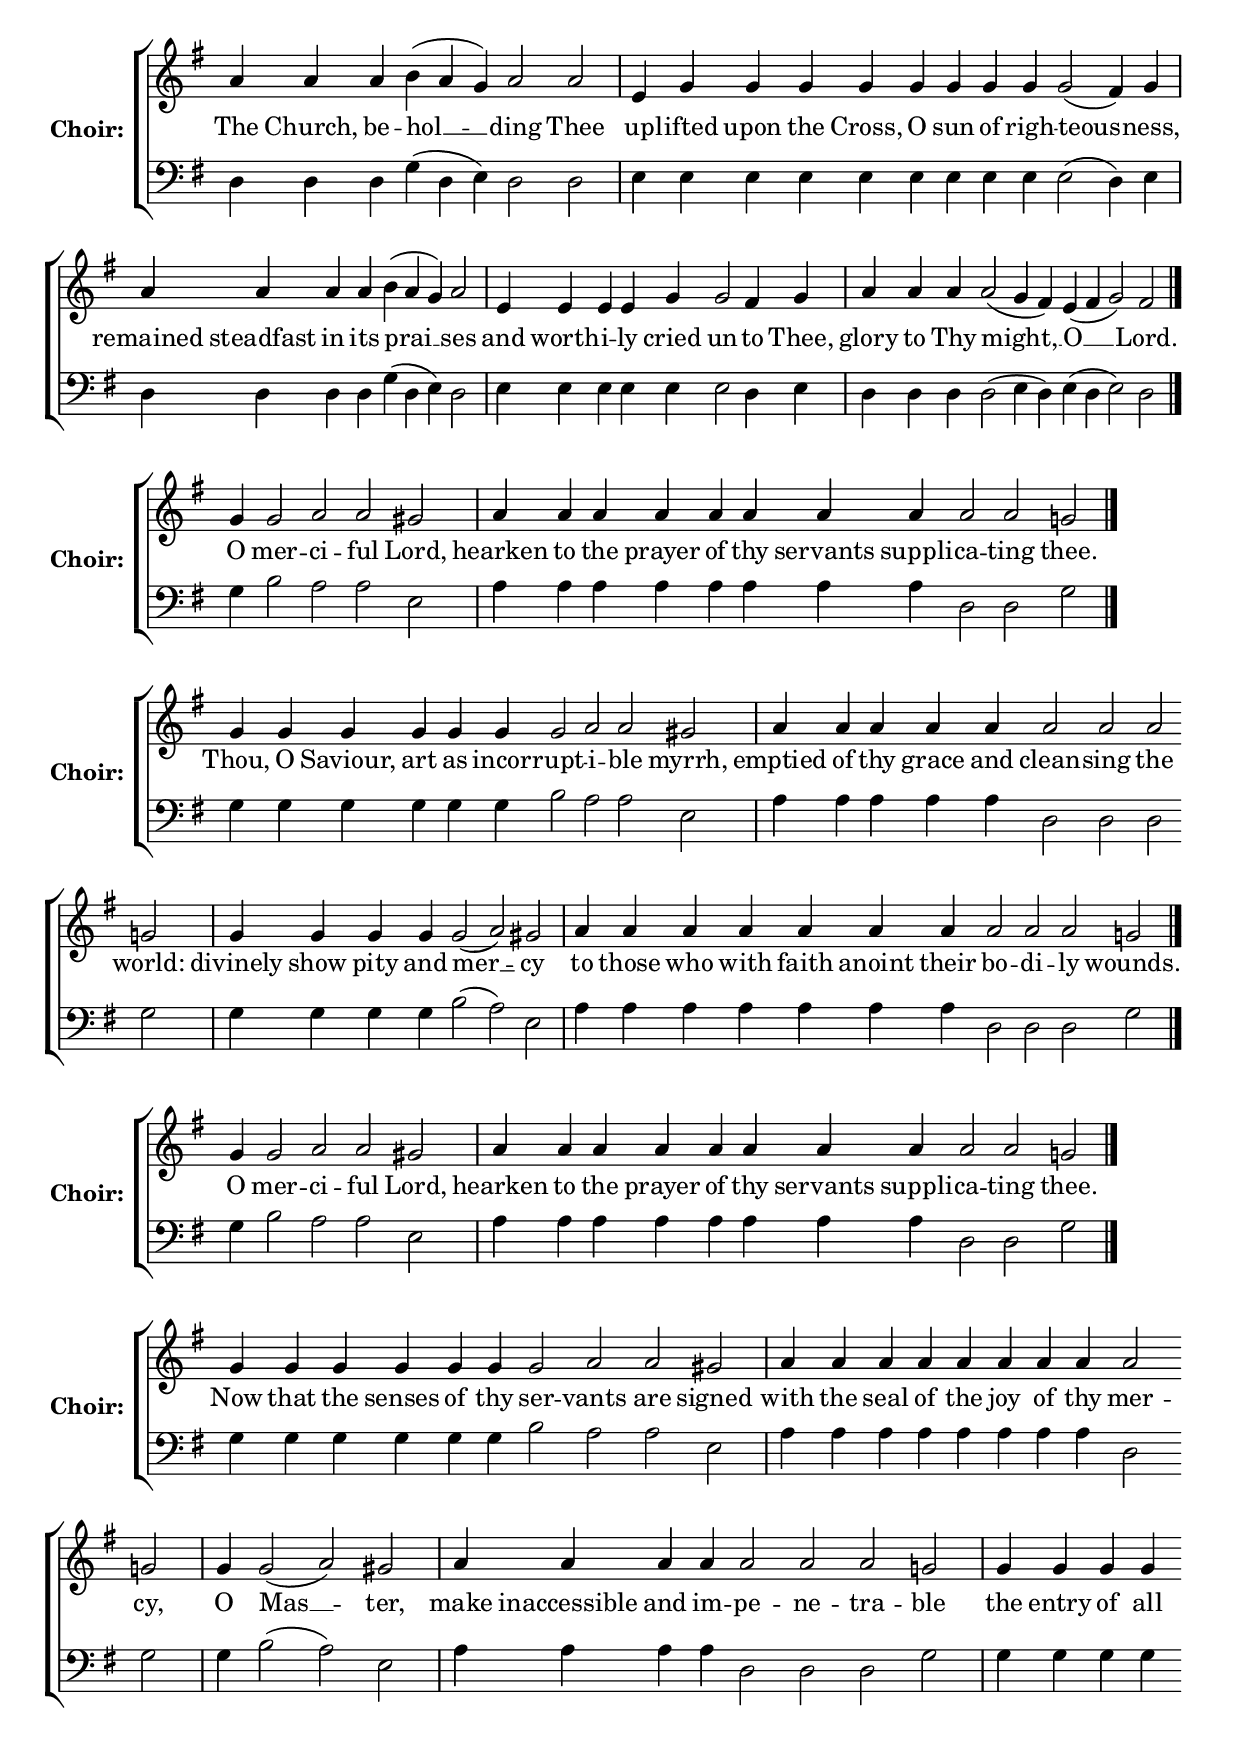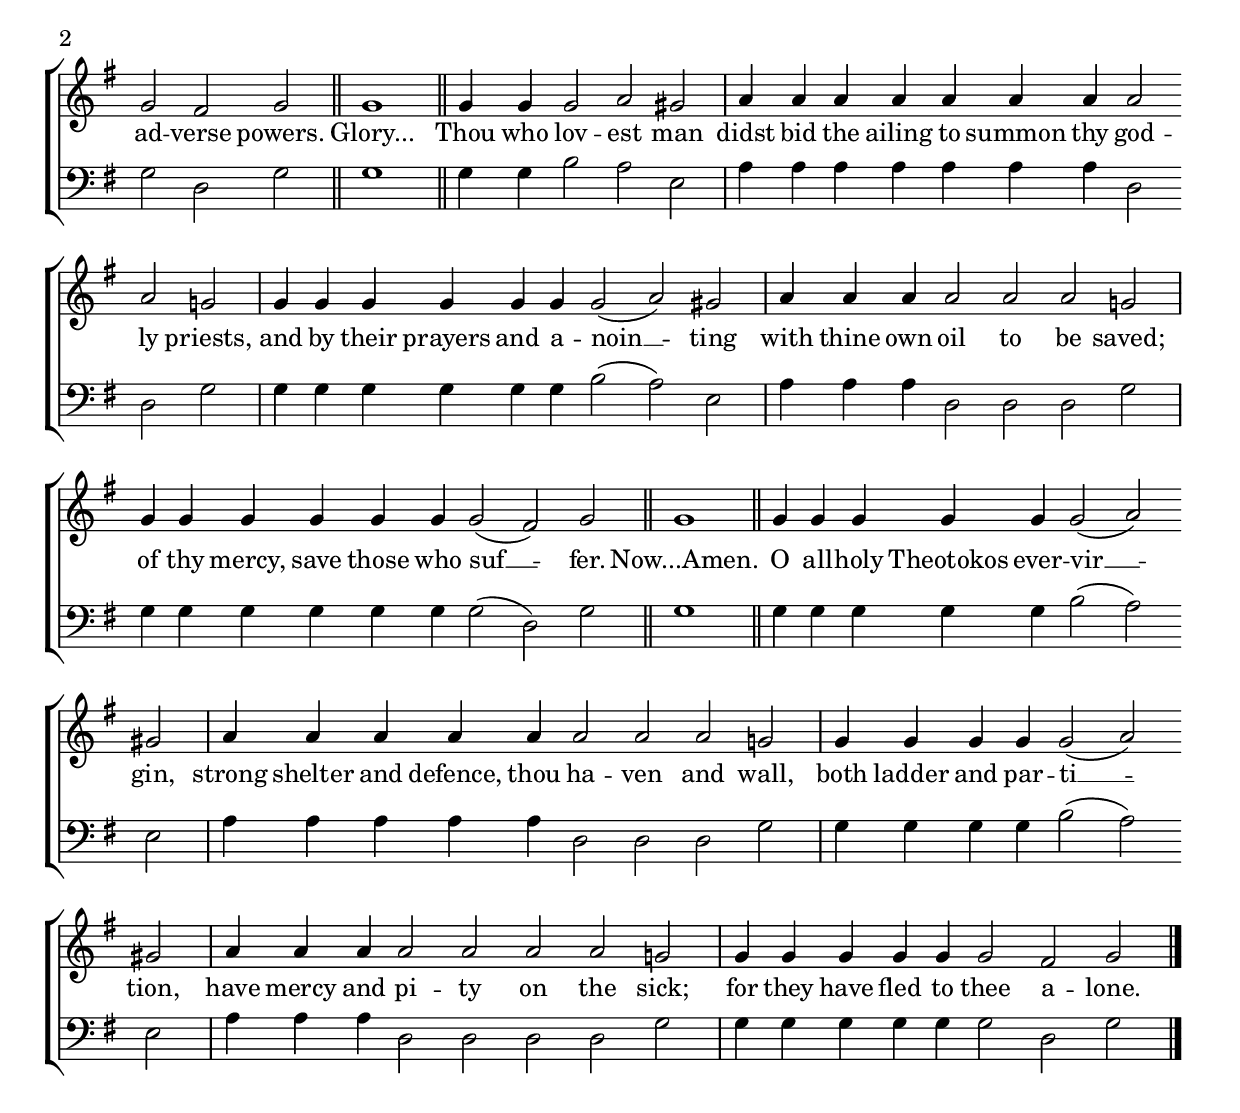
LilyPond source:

\version "2.16.2"

% =======================
% Global Variables
% =======================
alignleft = \once \override LyricText #'self-alignment-X = #-1

% =======================
% Score for Ode 4
% =======================
%
% voices
%
Sop = {
	\bar "" a'4 \bar "" a'4 \bar "" a'4 \bar "" b'4 ( a'4 g'4 ) \bar "" a'2 \bar "" a'2 \bar "|" e'4 \bar "" g'4 \bar "" g'4 \bar "" g'4 \bar "" g'4 \bar "" g'4 \bar "" g'4 \bar "" g'4 \bar "" g'4 \bar "" g'2 ( fis'4 ) \bar "" g'4 \bar "|" a'4 \bar "" a'4 \bar "" a'4 \bar "" a'4 \bar "" b'4 ( a'4 g'4 ) \bar "" a'2 \bar "|" e'4 \bar "" e'4 \bar "" e'4 \bar "" e'4 \bar "" g'4 \bar "" g'2 \bar "" fis'4 \bar "" g'4 \bar "|" a'4 \bar "" a'4 \bar "" a'4 \bar "" a'2 ( g'4 fis'4 ) \bar "" e'4 ( fis'4 g'2 ) \bar "" fis'2 \bar "|." 
}

Bass = {
	\bar "" d4 \bar "" d4 \bar "" d4 \bar "" g4 ( d4 e4 ) \bar "" d2 \bar "" d2 \bar "|" e4 \bar "" e4 \bar "" e4 \bar "" e4 \bar "" e4 \bar "" e4 \bar "" e4 \bar "" e4 \bar "" e4 \bar "" e2 ( d4 ) \bar "" e4 \bar "|" d4 \bar "" d4 \bar "" d4 \bar "" d4 \bar "" g4 ( d4 e4 ) \bar "" d2 \bar "|" e4 \bar "" e4 \bar "" e4 \bar "" e4 \bar "" e4 \bar "" e2 \bar "" d4 \bar "" e4 \bar "|" d4 \bar "" d4 \bar "" d4 \bar "" d2 ( e4 d4 ) \bar "" e4 ( d4 e2 ) \bar "" d2 \bar "|." 
}


% =======================
% Lyrics
% =======================
words = \lyricmode {
	The Church, be -- 
	hol __ __ 
	-- ding Thee 
	up -- 
	lifted upon the Cross, O sun of righ 
	-- teous __ 
	-- ness, 
	remained steadfast in its 
	prai __ __ 
	ses 
	and worth -- i -- ly 
	cried 
	un -- 
	to 
	Thee, 
	glory to Thy 
	might, __ __ 
	O __ __ 
	Lord. 
}

\score {

% This produces a lilypond error, but still seems to render OK, so...
\header { title = "Ode 4" }

  \new ChoirStaff \with {
    instrumentName = \markup \bold "Choir:"
  }
  <<
    #(set-accidental-style 'neo-modern 'Score)
    \new Staff {
      \key g \major
      \cadenzaOn
      <<{
	  \new Voice = "Sop" {
	    %\voiceOne
	    \Sop
	  }
	}>>
    }
    \new Lyrics \lyricsto "Sop" { \words }
    \new Staff {
      \key g \major
      \clef bass
      \cadenzaOn
      <<{
	  \new Voice = "Bass" {
	    %\voiceOne
	    \Bass
	  }
	}>>
    }
  >>
}

%
% voices
%
Sop = {
	\bar "" g'4 \bar "" g'2 \bar "" a'2 \bar "" a'2 \bar "" gis' \bar "|" a'4 \bar "" a'4 \bar "" a'4 \bar "" a'4 \bar "" a'4 \bar "" a'4 \bar "" a'4 \bar "" a'4 \bar "" a'2 \bar "" a'2 \bar "" g'2 \bar "|." 
}

Bass = {
	\bar "" g4 \bar "" b2 \bar "" a2 \bar "" a2 \bar "" e2 \bar "|" a4 \bar "" a4 \bar "" a4 \bar "" a4 \bar "" a4 \bar "" a4 \bar "" a4 \bar "" a4 \bar "" d2 \bar "" d2 \bar "" g2 \bar "|." 
}


% =======================
% Lyrics
% =======================
words = \lyricmode {
	O 
	mer -- 
	ci -- ful 
	Lord, 
	hearken to the prayer of thy servants suppli 
	-- ca -- ting 
	thee. 
}

\score {


  \new ChoirStaff \with {
    instrumentName = \markup \bold "Choir:"
  }
  <<
    #(set-accidental-style 'neo-modern 'Score)
    \new Staff {
      \key g \major
      \cadenzaOn
      <<{
	  \new Voice = "Sop" {
	    %\voiceOne
	    \Sop
	  }
	}>>
    }
    \new Lyrics \lyricsto "Sop" { \words }
    \new Staff {
      \key g \major
      \clef bass
      \cadenzaOn
      <<{
	  \new Voice = "Bass" {
	    %\voiceOne
	    \Bass
	  }
	}>>
    }
  >>
}

%
% voices
%
Sop = {
	\bar "" g'4 \bar "" g'4 \bar "" g'4 \bar "" g'4 \bar "" g'4 \bar "" g'4 \bar "" g'2 \bar "" a'2 \bar "" a'2 \bar "" gis' \bar "|" a'4 \bar "" a'4 \bar "" a'4 \bar "" a'4 \bar "" a'4 \bar "" a'2 \bar "" a'2 \bar "" a'2 \bar "" g'2 \bar "|" g'4 \bar "" g'4 \bar "" g'4 \bar "" g'4 \bar "" g'2 ( a'2 ) \bar "" gis' \bar "|" a'4 \bar "" a'4 \bar "" a'4 \bar "" a'4 \bar "" a'4 \bar "" a'4 \bar "" a'4 \bar "" a'2 \bar "" a'2 \bar "" a'2 \bar "" g'2 \bar "|." 
}

Bass = {
	\bar "" g4 \bar "" g4 \bar "" g4 \bar "" g4 \bar "" g4 \bar "" g4 \bar "" b2 \bar "" a2 \bar "" a2 \bar "" e2 \bar "|" a4 \bar "" a4 \bar "" a4 \bar "" a4 \bar "" a4 \bar "" d2 \bar "" d2 \bar "" d2 \bar "" g2 \bar "|" g4 \bar "" g4 \bar "" g4 \bar "" g4 \bar "" b2 ( a2 ) \bar "" e2 \bar "|" a4 \bar "" a4 \bar "" a4 \bar "" a4 \bar "" a4 \bar "" a4 \bar "" a4 \bar "" d2 \bar "" d2 \bar "" d2 \bar "" g2 \bar "|." 
}


% =======================
% Lyrics
% =======================
words = \lyricmode {
	Thou, O Saviour, art as incor 
	-- rupt 
	-- i -- ble 
	myrrh, 
	emptied of thy grace and 
	clean -- sing the 
	world: 
	divinely show pity and 
	mer __ 
	-- cy 
	to those who with faith anoint their 
	bo -- di -- ly 
	wounds. 
}

\score {


  \new ChoirStaff \with {
    instrumentName = \markup \bold "Choir:"
  }
  <<
    #(set-accidental-style 'neo-modern 'Score)
    \new Staff {
      \key g \major
      \cadenzaOn
      <<{
	  \new Voice = "Sop" {
	    %\voiceOne
	    \Sop
	  }
	}>>
    }
    \new Lyrics \lyricsto "Sop" { \words }
    \new Staff {
      \key g \major
      \clef bass
      \cadenzaOn
      <<{
	  \new Voice = "Bass" {
	    %\voiceOne
	    \Bass
	  }
	}>>
    }
  >>
}

%
% voices
%
Sop = {
	\bar "" g'4 \bar "" g'2 \bar "" a'2 \bar "" a'2 \bar "" gis' \bar "|" a'4 \bar "" a'4 \bar "" a'4 \bar "" a'4 \bar "" a'4 \bar "" a'4 \bar "" a'4 \bar "" a'4 \bar "" a'2 \bar "" a'2 \bar "" g'2 \bar "|." 
}

Bass = {
	\bar "" g4 \bar "" b2 \bar "" a2 \bar "" a2 \bar "" e2 \bar "|" a4 \bar "" a4 \bar "" a4 \bar "" a4 \bar "" a4 \bar "" a4 \bar "" a4 \bar "" a4 \bar "" d2 \bar "" d2 \bar "" g2 \bar "|." 
}


% =======================
% Lyrics
% =======================
words = \lyricmode {
	O 
	mer -- 
	ci -- ful 
	Lord, 
	hearken to the prayer of thy servants suppli 
	-- ca -- ting 
	thee. 
}

\score {


  \new ChoirStaff \with {
    instrumentName = \markup \bold "Choir:"
  }
  <<
    #(set-accidental-style 'neo-modern 'Score)
    \new Staff {
      \key g \major
      \cadenzaOn
      <<{
	  \new Voice = "Sop" {
	    %\voiceOne
	    \Sop
	  }
	}>>
    }
    \new Lyrics \lyricsto "Sop" { \words }
    \new Staff {
      \key g \major
      \clef bass
      \cadenzaOn
      <<{
	  \new Voice = "Bass" {
	    %\voiceOne
	    \Bass
	  }
	}>>
    }
  >>
}

%
% voices
%
Sop = {
	\bar "" g'4 \bar "" g'4 \bar "" g'4 \bar "" g'4 \bar "" g'4 \bar "" g'4 \bar "" g'2 \bar "" a'2 \bar "" a'2 \bar "" gis' \bar "|" a'4 \bar "" a'4 \bar "" a'4 \bar "" a'4 \bar "" a'4 \bar "" a'4 \bar "" a'4 \bar "" a'4 \bar "" a'2 \bar "" g'2 \bar "|" g'4 \bar "" g'2 ( a'2 ) \bar "" gis' \bar "|" a'4 \bar "" a'4 \bar "" a'4 \bar "" a'4 \bar "" a'2 \bar "" a'2 \bar "" a'2 \bar "" g'2 \bar "|" g'4 \bar "" g'4 \bar "" g'4 \bar "" g'4 \bar "" g'2 \bar "" fis'2 \bar "" g' \bar "||" g'1 \bar "||" g'4 \bar "" g'4 \bar "" g'2 \bar "" a'2 \bar "" gis' \bar "|" a'4 \bar "" a'4 \bar "" a'4 \bar "" a'4 \bar "" a'4 \bar "" a'4 \bar "" a'4 \bar "" a'2 \bar "" a'2 \bar "" g'2 \bar "|" g'4 \bar "" g'4 \bar "" g'4 \bar "" g'4 \bar "" g'4 \bar "" g'4 \bar "" g'2 ( a'2 ) \bar "" gis' \bar "|" a'4 \bar "" a'4 \bar "" a'4 \bar "" a'2 \bar "" a'2 \bar "" a'2 \bar "" g'2 \bar "|" g'4 \bar "" g'4 \bar "" g'4 \bar "" g'4 \bar "" g'4 \bar "" g'4 \bar "" g'2 ( fis'2 ) \bar "" g' \bar "||" g'1 \bar "||" g'4 \bar "" g'4 \bar "" g'4 \bar "" g'4 \bar "" g'4 \bar "" g'2 ( a'2 ) \bar "" gis' \bar "|" a'4 \bar "" a'4 \bar "" a'4 \bar "" a'4 \bar "" a'4 \bar "" a'2 \bar "" a'2 \bar "" a'2 \bar "" g'2 \bar "|" g'4 \bar "" g'4 \bar "" g'4 \bar "" g'4 \bar "" g'2 ( a'2 ) \bar "" gis' \bar "|" a'4 \bar "" a'4 \bar "" a'4 \bar "" a'2 \bar "" a'2 \bar "" a'2 \bar "" a'2 \bar "" g'2 \bar "|" g'4 \bar "" g'4 \bar "" g'4 \bar "" g'4 \bar "" g'4 \bar "" g'2 \bar "" fis'2 \bar "" g' \bar "|." 
}

Bass = {
	\bar "" g4 \bar "" g4 \bar "" g4 \bar "" g4 \bar "" g4 \bar "" g4 \bar "" b2 \bar "" a2 \bar "" a2 \bar "" e2 \bar "|" a4 \bar "" a4 \bar "" a4 \bar "" a4 \bar "" a4 \bar "" a4 \bar "" a4 \bar "" a4 \bar "" d2 \bar "" g2 \bar "|" g4 \bar "" b2 ( a2 ) \bar "" e2 \bar "|" a4 \bar "" a4 \bar "" a4 \bar "" a4 \bar "" d2 \bar "" d2 \bar "" d2 \bar "" g2 \bar "|" g4 \bar "" g4 \bar "" g4 \bar "" g4 \bar "" g2 \bar "" d2 \bar "" g2 \bar "||" g1 \bar "||" g4 \bar "" g4 \bar "" b2 \bar "" a2 \bar "" e2 \bar "|" a4 \bar "" a4 \bar "" a4 \bar "" a4 \bar "" a4 \bar "" a4 \bar "" a4 \bar "" d2 \bar "" d2 \bar "" g2 \bar "|" g4 \bar "" g4 \bar "" g4 \bar "" g4 \bar "" g4 \bar "" g4 \bar "" b2 ( a2 ) \bar "" e2 \bar "|" a4 \bar "" a4 \bar "" a4 \bar "" d2 \bar "" d2 \bar "" d2 \bar "" g2 \bar "|" g4 \bar "" g4 \bar "" g4 \bar "" g4 \bar "" g4 \bar "" g4 \bar "" g2 ( d2 ) \bar "" g2 \bar "||" g1 \bar "||" g4 \bar "" g4 \bar "" g4 \bar "" g4 \bar "" g4 \bar "" b2 ( a2 ) \bar "" e2 \bar "|" a4 \bar "" a4 \bar "" a4 \bar "" a4 \bar "" a4 \bar "" d2 \bar "" d2 \bar "" d2 \bar "" g2 \bar "|" g4 \bar "" g4 \bar "" g4 \bar "" g4 \bar "" b2 ( a2 ) \bar "" e2 \bar "|" a4 \bar "" a4 \bar "" a4 \bar "" d2 \bar "" d2 \bar "" d2 \bar "" d2 \bar "" g2 \bar "|" g4 \bar "" g4 \bar "" g4 \bar "" g4 \bar "" g4 \bar "" g2 \bar "" d2 \bar "" g2 \bar "|." 
}


% =======================
% Lyrics
% =======================
words = \lyricmode {
	Now that the senses of thy 
	ser -- 
	vants are 
	signed 
	with the seal of the joy of thy 
	mer -- 
	cy, 
	O 
	Mas __ 
	-- ter, 
	make inaccessible and im -- 
	pe -- ne -- tra 
	-- ble 
	the entry of all 
	ad -- 
	verse 
	powers. 
	Glory... 
	Thou who 
	lov -- 
	est 
	man 
	didst bid the ailing to summon thy 
	god -- ly 
	priests, 
	and by their prayers and a 
	-- noin __ 
	-- ting 
	with thine own 
	oil to be 
	saved; 
	of thy mercy, save those who 
	suf __ 
	-- fer. 
	Now...Amen. 
	O all -- holy Theotokos ever 
	-- vir __ 
	-- gin, 
	strong shelter and defence, thou 
	ha -- ven and 
	wall, 
	both ladder and par 
	-- ti __ 
	-- tion, 
	have mercy and 
	pi -- ty on the 
	sick; 
	for they have fled to 
	thee 
	a -- 
	lone. 
}

\score {


  \new ChoirStaff \with {
    instrumentName = \markup \bold "Choir:"
  }
  <<
    #(set-accidental-style 'neo-modern 'Score)
    \new Staff {
      \key g \major
      \cadenzaOn
      <<{
	  \new Voice = "Sop" {
	    %\voiceOne
	    \Sop
	  }
	}>>
    }
    \new Lyrics \lyricsto "Sop" { \words }
    \new Staff {
      \key g \major
      \clef bass
      \cadenzaOn
      <<{
	  \new Voice = "Bass" {
	    %\voiceOne
	    \Bass
	  }
	}>>
    }
  >>
}


% =======================
% Layout
% =======================
\layout {
  \context {
    \Score
    \remove "Bar_number_engraver"
  }
  \context {
    \Staff
    \remove "Time_signature_engraver"
  }
}			
